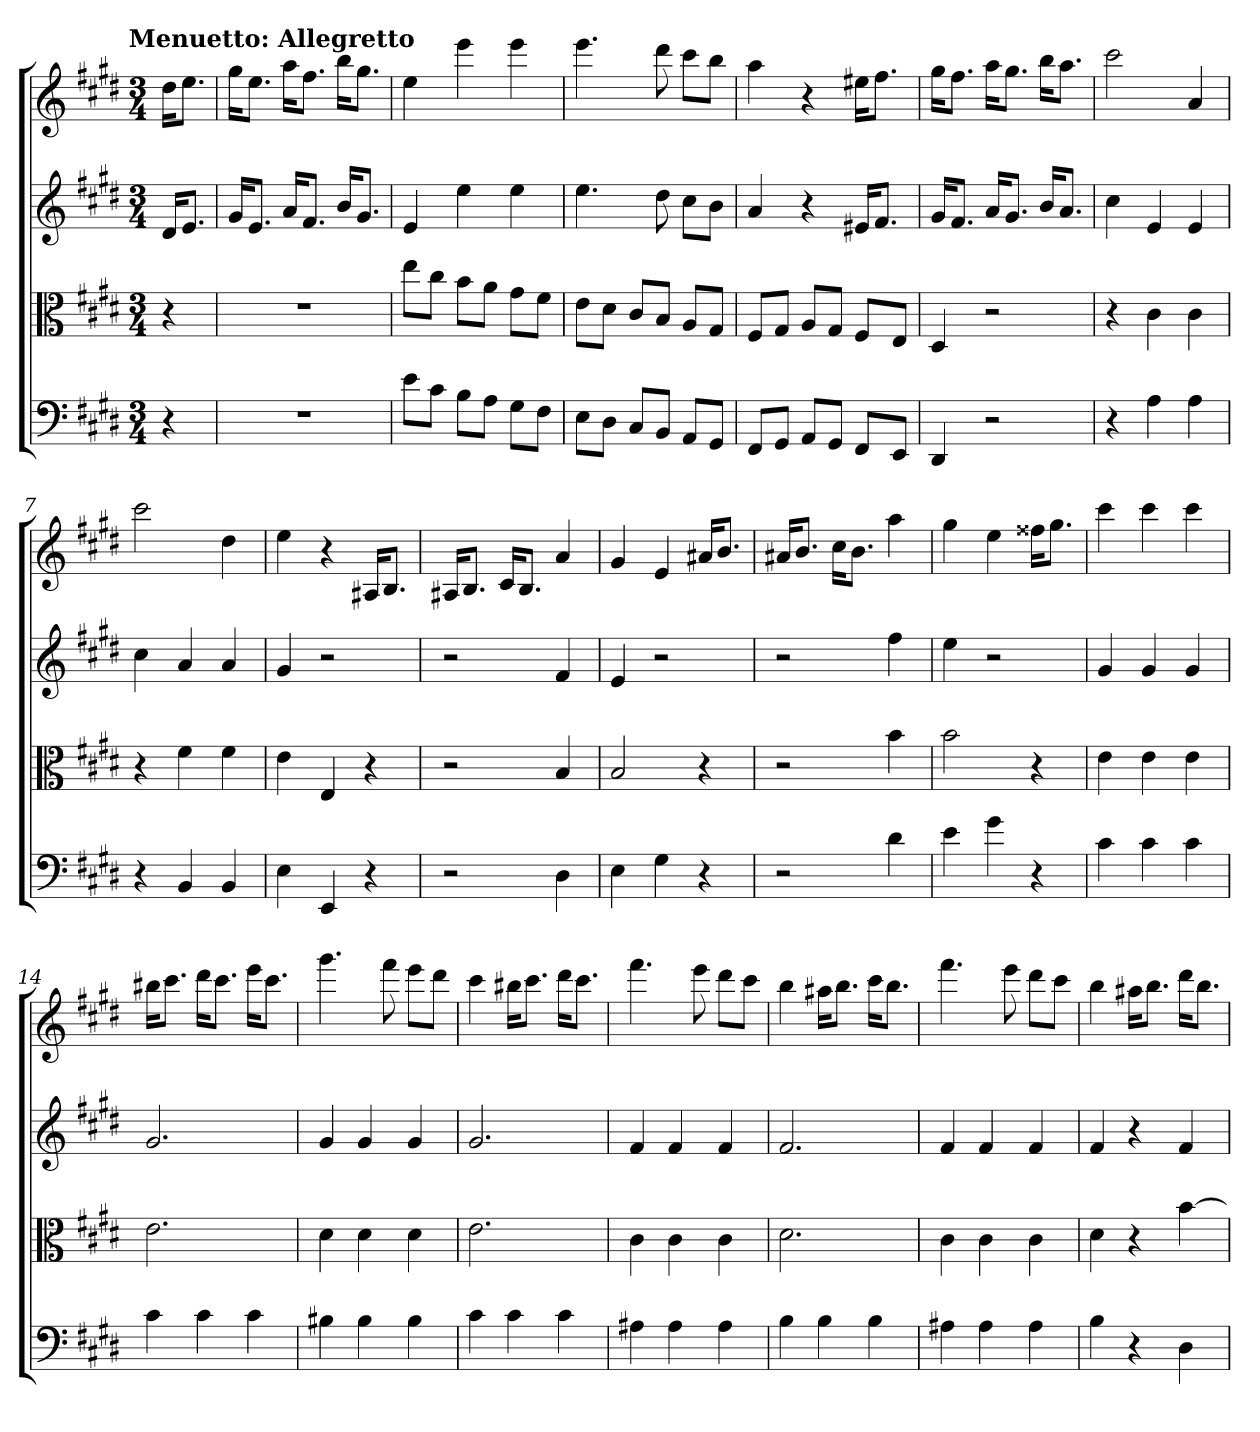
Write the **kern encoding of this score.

**kern	**kern	**kern	**kern
*part4	*part3	*part2	*part1
*staff4	*staff3	*staff2	*staff1
*clefF4	*clefC3	*	*
*k[f#c#g#d#]	*k[f#c#g#d#]	*k[f#c#g#d#]	*k[f#c#g#d#]
*E:	*E:	*E:	*E:
!!LO:TX:omd:t=Menuetto&colon; Allegretto
*M3/4	*M3/4	*M3/4	*M3/4
*MM108	*MM108	*MM108	*MM108
=	=	=	=
4r	4r	16d#KL	16dd#KL
.	.	8.eJ	8.eeJ
=1	=1	=1	=1
2.r	2.r	16g#KL	16gg#KL
.	.	8.eJ	8.eeJ
.	.	16aKL	16aaKL
.	.	8.f#J	8.ff#J
.	.	16bKL	16bbKL
.	.	8.g#J	8.gg#J
=2	=2	=2	=2
8e\L	8ee\L	4e	4ee
8c#\J	8cc#\J	.	.
8B\L	8b\L	4ee	4eee
8A\J	8a\J	.	.
8G#\L	8g#\L	4ee	4eee
8F#\J	8f#\J	.	.
=3	=3	=3	=3
8E\L	8e\L	4.ee	4.eee
8D#\J	8d#\J	.	.
8C#/L	8c#/L	.	.
8BB/J	8B/J	8dd#	8ddd#
8AA/L	8A/L	8cc#L	8ccc#L
8GG#/J	8G#/J	8bJ	8bbJ
=4	=4	=4	=4
8FF#/L	8F#/L	4a	4aa
8GG#/J	8G#/J	.	.
8AA/L	8A/L	4r	4r
8GG#/J	8G#/J	.	.
8FF#/L	8F#/L	16e#XKL	16ee#XKL
.	.	8.f#J	8.ff#J
8EE/J	8E/J	.	.
=5	=5	=5	=5
4DD#	4D#	16g#KL	16gg#KL
.	.	8.f#J	8.ff#J
2r	2r	16aKL	16aaKL
.	.	8.g#J	8.gg#J
.	.	16bKL	16bbKL
.	.	8.aJ	8.aaJ
=6	=6	=6	=6
4r	4r	4cc#	2ccc#
4A	4c#	4e	.
4A	4c#	4e	4a
=7	=7	=7	=7
4r	4r	4cc#	2ccc#
4BB	4f#	4a	.
4BB	4f#	4a	4dd#
=8	=8	=8	=8
4E	4e	4g#	4ee
4EE	4E	2r	4r
4r	4r	.	16A#XKL
.	.	.	8.BJ
=9	=9	=9	=9
2r	2r	2r	16A#XKL
.	.	.	8.BJ
.	.	.	16c#KL
.	.	.	8.BJ
4D#	4B	4f#	4a
=10	=10	=10	=10
4E	2B	4e	4g#
4G#	.	2r	4e
4r	4r	.	16a#XKL
.	.	.	8.bJ
=11	=11	=11	=11
2r	2r	2r	16a#XKL
.	.	.	8.bJ
.	.	.	16cc#KL
.	.	.	8.bJ
4d#	4b	4ff#	4aa
=12	=12	=12	=12
4e	2b	4ee	4gg#
4g#	.	2r	4ee
4r	4r	.	16ff##XKL
.	.	.	8.gg#J
=13	=13	=13	=13
4c#	4e	4g#	4ccc#
4c#	4e	4g#	4ccc#
4c#	4e	4g#	4ccc#
=14	=14	=14	=14
4c#	2.e	2.g#	16bb#XKL
.	.	.	8.ccc#J
4c#	.	.	16ddd#KL
.	.	.	8.ccc#J
4c#	.	.	16eeeKL
.	.	.	8.ccc#J
=15	=15	=15	=15
4B#X	4d#	4g#	4.ggg#
4B#	4d#	4g#	.
.	.	.	8fff#
4B#	4d#	4g#	8eeeL
.	.	.	8ddd#J
=16	=16	=16	=16
4c#	2.e	2.g#	4ccc#
4c#	.	.	16bb#XKL
.	.	.	8.ccc#J
4c#	.	.	16ddd#KL
.	.	.	8.ccc#J
=17	=17	=17	=17
4A#X	4c#	4f#	4.fff#
4A#	4c#	4f#	.
.	.	.	8eee
4A#	4c#	4f#	8ddd#L
.	.	.	8ccc#J
=18	=18	=18	=18
4B	2.d#	2.f#	4bb
4B	.	.	16aa#XKL
.	.	.	8.bbJ
4B	.	.	16ccc#KL
.	.	.	8.bbJ
=19	=19	=19	=19
4A#X	4c#	4f#	4.fff#
4A#	4c#	4f#	.
.	.	.	8eee
4A#	4c#	4f#	8ddd#L
.	.	.	8ccc#J
=20	=20	=20	=20
4B	4d#	4f#	4bb
4r	4r	4r	16aa#XKL
.	.	.	8.bbJ
4D#	[4b	4f#	16ddd#KL
.	.	.	8.bbJ
=	=	=	=
*-	*-	*-	*-
